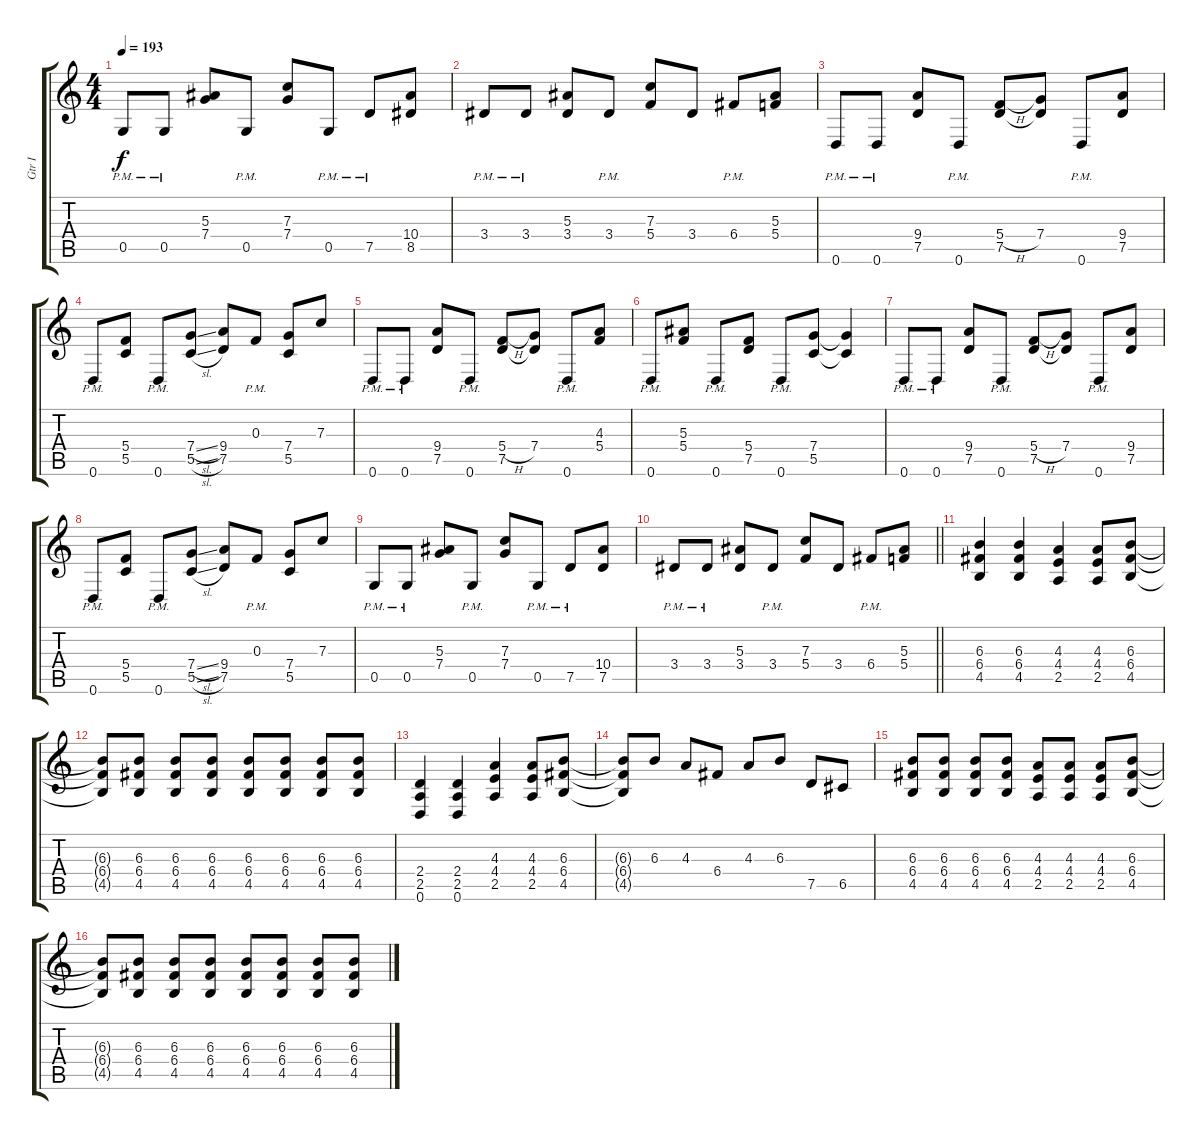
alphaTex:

\track ("Gtr I" "Gtr I") {instrument overdrivenguitar}
\staff {score tabs}
\tuning (D4 A3 F3 C3 G2 D2) {hide}
\ts (4 4)
\tempo 193
\clef g2
\ks c
0.5{pm}.8{dy f} 0.5{pm}.8 (5.3 7.4).8 0.5{pm}.8 (7.3 7.4).8 0.5{pm}.8 7.5{pm}.8 (10.4 8.5).8 |
3.4{pm}.8 3.4{pm}.8 (5.3 3.4).8 3.4{pm}.8 (7.3 5.4).8 3.4.8 6.4{pm}.8 (5.3 5.4).8 |
0.6{pm}.8 0.6{pm}.8 (9.4 7.5).8 0.6{pm}.8 (5.4{h} 7.5).8 (7.4 7.5{t}).8 0.6{pm}.8 (9.4 7.5).8 |
0.6{pm}.8 (5.4 5.5).8 0.6{pm}.8 (7.4{sl} 5.5{sl}).8 (9.4 7.5).8 0.3{pm}.8 (7.4 5.5).8 7.3.8 |
0.6{pm}.8 0.6{pm}.8 (9.4 7.5).8 0.6{pm}.8 (5.4{h} 7.5).8 (7.4 7.5{t}).8 0.6{pm}.8 (4.3 5.4).8 |
0.6{pm}.8 (5.3 5.4).8 0.6{pm}.8 (5.4 7.5).8 0.6{pm}.8 (7.4 5.5).8 (7.4{t} 5.5{t}).4 |
0.6{pm}.8 0.6{pm}.8 (9.4 7.5).8 0.6{pm}.8 (5.4{h} 7.5).8 (7.4 7.5{t}).8 0.6{pm}.8 (9.4 7.5).8 |
0.6{pm}.8 (5.4 5.5).8 0.6{pm}.8 (7.4{sl} 5.5{sl}).8 (9.4 7.5).8 0.3{pm}.8 (7.4 5.5).8 7.3.8 |
0.5{pm}.8 0.5{pm}.8 (5.3 7.4).8 0.5{pm}.8 (7.3 7.4).8 0.5{pm}.8 7.5{pm}.8 (10.4 7.5).8 |
\barLineRight lightlight
3.4{pm}.8 3.4{pm}.8 (5.3 3.4).8 3.4{pm}.8 (7.3 5.4).8 3.4.8 6.4{pm}.8 (5.3 5.4).8 |
(6.3 6.4 4.5).4 (6.3 6.4 4.5).4 (4.3 4.4 2.5).4 (4.3 4.4 2.5).8 (6.3 6.4 4.5).8 |
(6.3{t} 6.4{t} 4.5{t}).8 (6.3 6.4 4.5).8 (6.3 6.4 4.5).8 (6.3 6.4 4.5).8 (6.3 6.4 4.5).8 (6.3 6.4 4.5).8 (6.3 6.4 4.5).8 (6.3 6.4 4.5).8 |
(2.4 2.5 0.6).4 (2.4 2.5 0.6).4 (4.3 4.4 2.5).4 (4.3 4.4 2.5).8 (6.3 6.4 4.5).8 |
(6.3{t} 6.4{t} 4.5{t}).8 6.3.8 4.3.8 6.4.8 4.3.8 6.3.8 7.5.8 6.5.8 |
(6.3 6.4 4.5).8 (6.3 6.4 4.5).8 (6.3 6.4 4.5).8 (6.3 6.4 4.5).8 (4.3 4.4 2.5).8 (4.3 4.4 2.5).8 (4.3 4.4 2.5).8 (6.3 6.4 4.5).8 |
(6.3{t} 6.4{t} 4.5{t}).8 (6.3 6.4 4.5).8 (6.3 6.4 4.5).8 (6.3 6.4 4.5).8 (6.3 6.4 4.5).8 (6.3 6.4 4.5).8 (6.3 6.4 4.5).8 (6.3 6.4 4.5).8
